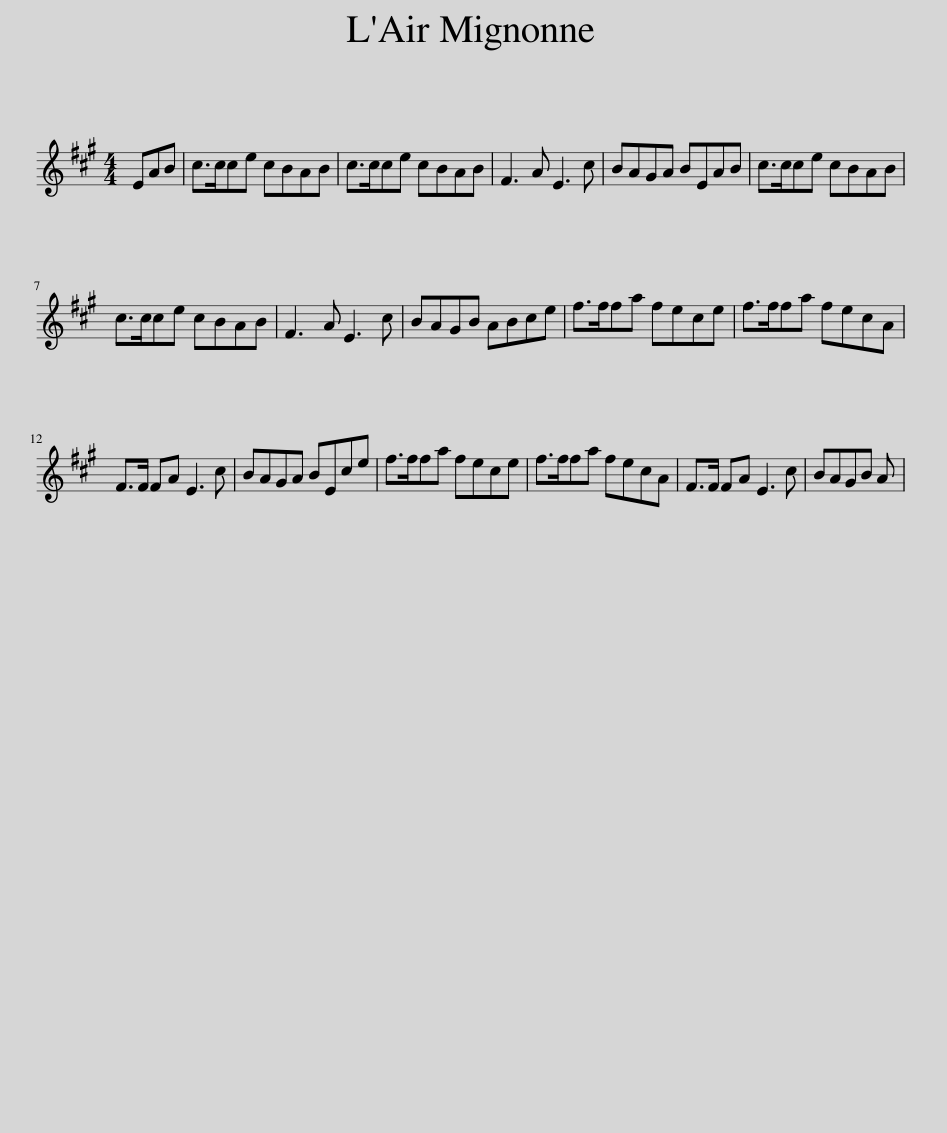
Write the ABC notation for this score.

X:1
L:1/8
M:4/4
I:linebreak $
K:A
V:1 treble
V:1
 EAB | c>cce cBAB | c>cce cBAB | F3 A E3 c | BAGA BEAB | %5
 c>cce cBAB |$ c>cce cBAB | F3 A E3 c | BAGB ABce | f>ffa fece | %10
 f>ffa fecA |$ F>F FA E3 c | BAGA BEce | f>ffa fece | f>ffa fecA | %15
 F>F FA E3 c | BAGB A | %17
